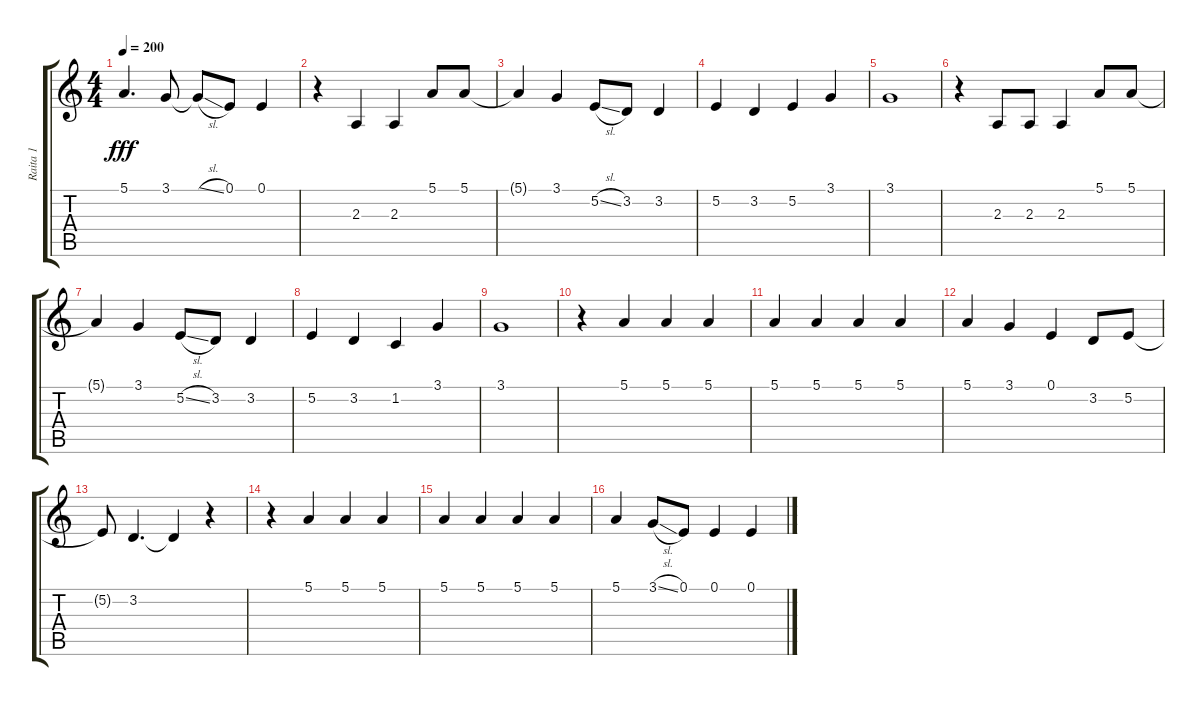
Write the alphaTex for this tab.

\track ("Raita 1" "Raita 1") {instrument oboe}
\staff {score tabs}
\tuning (E4 B3 G3 D3 A2 E2) {hide}
\ts (4 4)
\tempo 200
\clef g2
\ks c
5.1.4{d dy fff} 3.1.8 3.1{sl t}.8 0.1.8 0.1.4 |
r.4 2.3.4 2.3.4 5.1.8 5.1.8 |
5.1{t}.4 3.1.4 5.2{sl}.8 3.2.8 3.2.4 |
5.2.4 3.2.4 5.2.4 3.1.4 |
3.1.1 |
r.4 2.3.8 2.3.8 2.3.4 5.1.8 5.1.8 |
5.1{t}.4 3.1.4 5.2{sl}.8 3.2.8 3.2.4 |
5.2.4 3.2.4 1.2.4 3.1.4 |
3.1.1 |
r.4 5.1.4 5.1.4 5.1.4 |
5.1.4 5.1.4 5.1.4 5.1.4 |
5.1.4 3.1.4 0.1.4 3.2.8 5.2.8 |
5.2{t}.8 3.2.4{d} 3.2{t}.4 r.4 |
r.4 5.1.4 5.1.4 5.1.4 |
5.1.4 5.1.4 5.1.4 5.1.4 |
5.1.4 3.1{sl}.8 0.1.8 0.1.4 0.1.4
